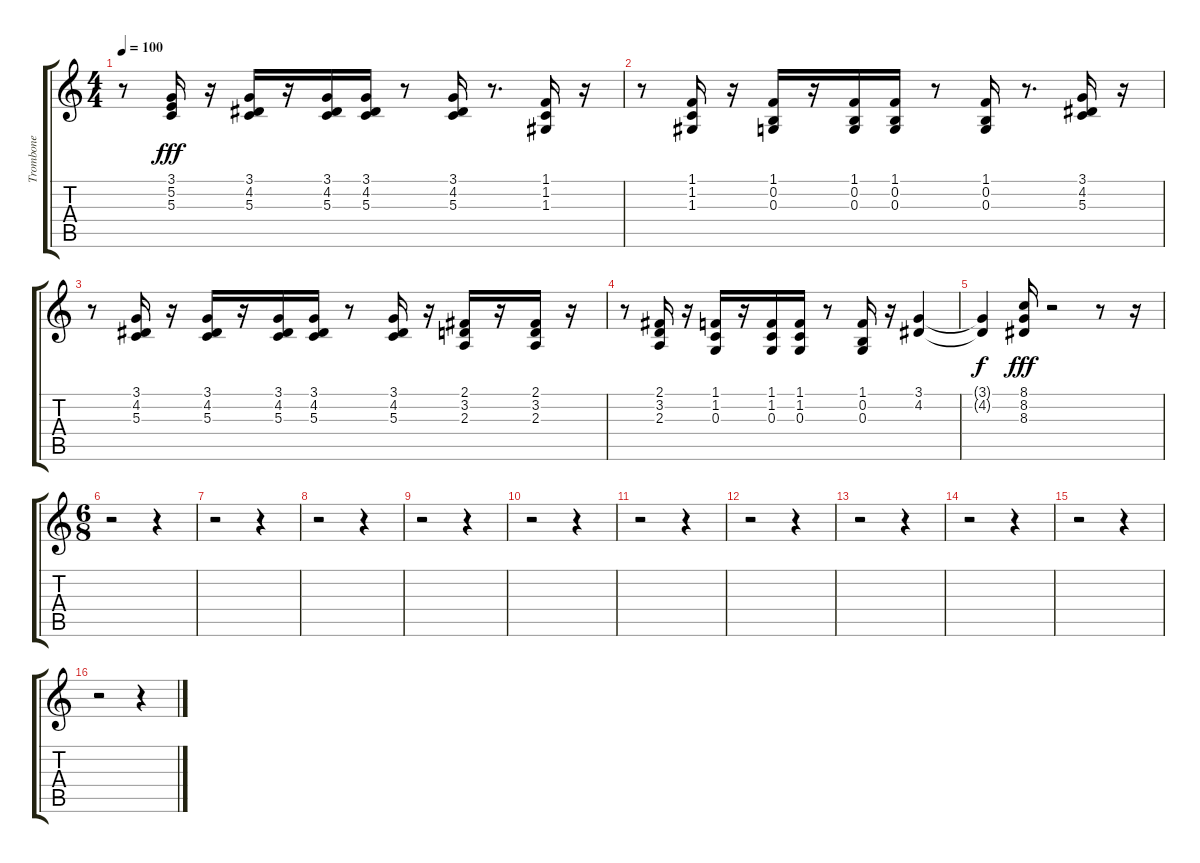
\track ("Trombone" "Trombone") {instrument trombone}
\staff {score tabs}
\tuning (E4 B3 G3 D3 A2 E2) {hide}
\ts (4 4)
\tempo 100
\clef g2
\ks c
r.8{dy fff} (3.1 5.2 5.3).16 r.16 (3.1 4.2 5.3).16 r.16 (3.1 4.2 5.3).16 (3.1 4.2 5.3).16 r.8 (3.1 4.2 5.3).16 r.8{d} (1.1 1.2 1.3).16 r.16 |
r.8 (1.1 1.2 1.3).16 r.16 (1.1 0.2 0.3).16 r.16 (1.1 0.2 0.3).16 (1.1 0.2 0.3).16 r.8 (1.1 0.2 0.3).16 r.8{d} (3.1 4.2 5.3).16 r.16 |
r.8 (3.1 4.2 5.3).16 r.16 (3.1 4.2 5.3).16 r.16 (3.1 4.2 5.3).16 (3.1 4.2 5.3).16 r.8 (3.1 4.2 5.3).16 r.16 (2.1 3.2 2.3).16 r.16 (2.1 3.2 2.3).16 r.16 |
r.8 (2.1 3.2 2.3).16 r.16 (1.1 1.2 0.3).16 r.16 (1.1 1.2 0.3).16 (1.1 1.2 0.3).16 r.8 (1.1 0.2 0.3).16 r.16 (3.1 4.2).4{volume 16} |
(3.1{t} 4.2{t}).4{dy f} (8.1 8.2 8.3).16{dy fff volume 16} r.2 r.8 r.16 |
\ts (6 8)
r.2 r.4 |
r.2 r.4 |
r.2 r.4 |
r.2 r.4 |
r.2 r.4 |
r.2 r.4 |
r.2 r.4 |
r.2 r.4 |
r.2 r.4 |
r.2 r.4 |
r.2 r.4
